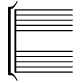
\version "2.18.0"
\version "2.18.0"
#(set-global-staff-size 10)
\include "icon_defaults.ily"
\paper {
  paper-height = 40\pt
  paper-width = 40\pt
  top-system-spacing = #'(
    (basic-distance . 3.9)
    (minimum-distance . 3.9)
    (padding . 0)
    (stretchability . 0))
}

\layout {
  indent = 7.5\pt
  system-count = #1
  \context {
    \Staff
    \remove "Clef_engraver"
    \remove "Time_signature_engraver"
    \override StaffSymbol.width = #14
  }
  \context {
    \Score
    \override StaffGrouper.staff-staff-spacing = #'(
      (basic-distance . 8)
      (minimum-distance . 8)
      (padding . 0)
      (stretchability . 8))
  }
}

music = <<
  \new Staff s4
  \new Staff s4
>>

\new StaffGroup \music
